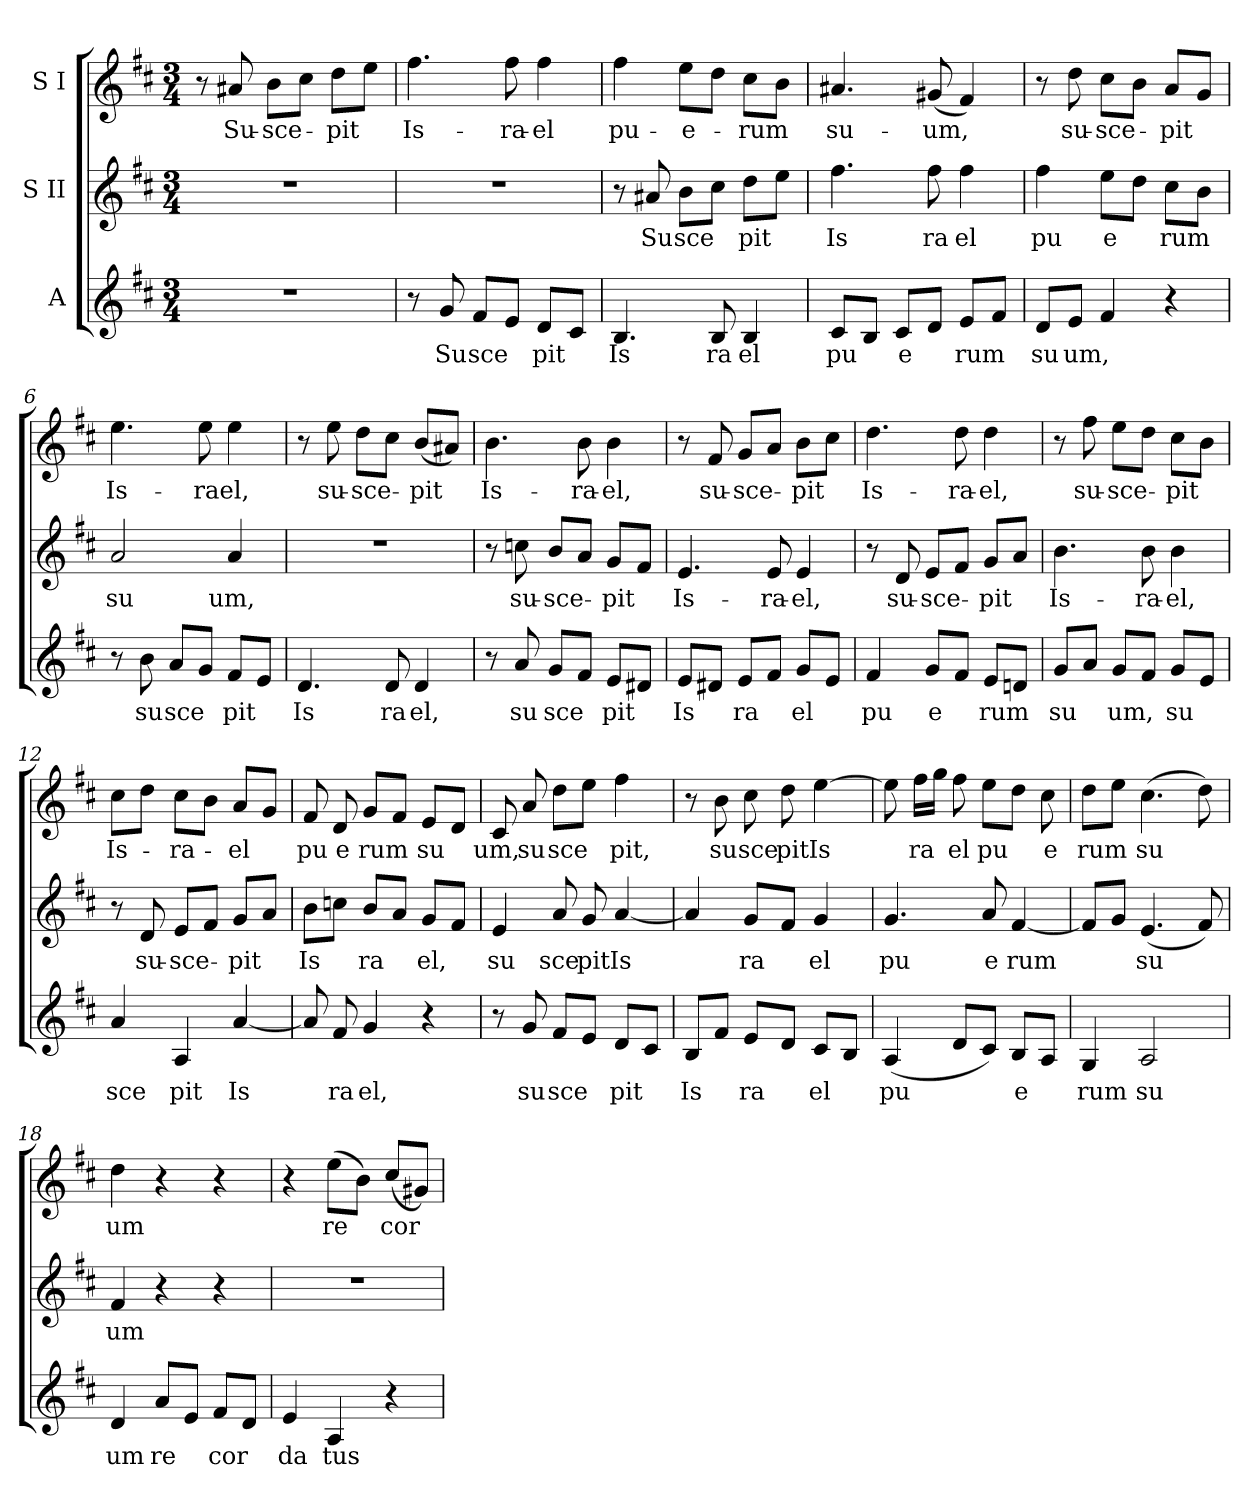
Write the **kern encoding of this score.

**kern	**text	**kern	**text	**kern	**text
*part3	*part3	*part2	*part2	*part1	*part1
*staff3	*staff3	*staff2	*staff2	*staff1	*staff1
*I"A	*	*I"S II	*	*I"S I	*
!!LO:PB:g=z
*stria5	*	*stria5	*	*stria5	*
*clefG2	*	*clefG2	*	*clefG2	*
*k[f#c#]	*	*k[f#c#]	*	*k[f#c#]	*
*D:	*	*D:	*	*D:	*
*M3/4	*	*M3/4	*	*M3/4	*
=1	=1	=1	=1	=1	=1
!LO:N:vis=1	!	!LO:N:vis=1	!	!	!
2.r	.	2.r	.	8r	.
!	!	!	!	!	!LO:LY:b:cj
.	.	.	.	8a#X/	Su-
!	!	!	!	!	!LO:LY:b
.	.	.	.	8b\L	-sce-
.	.	.	.	8cc#\J	.
!	!	!	!	!	!LO:LY:b
.	.	.	.	8dd\L	-pit
.	.	.	.	8ee\J	.
=2	=2	=2	=2	=2	=2
!	!	!LO:N:vis=1	!	!	!LO:LY:b:cj
8r	.	2.r	.	4.ff#\	Is-
!	!LO:LY:b:cj	!	!	!	!
8g/	Su	.	.	.	.
!	!LO:LY:b	!	!	!	!
8f#/L	sce	.	.	.	.
!	!	!	!	!	!LO:LY:b:cj
8e/J	.	.	.	8ff#\	-ra-
!	!LO:LY:b	!	!	!	!LO:LY:b:cj
8d/L	pit	.	.	4ff#\	-el
8c#/J	.	.	.	.	.
=3	=3	=3	=3	=3	=3
!	!LO:LY:b:cj	!	!	!	!LO:LY:b:cj
4.B/	Is	8r	.	4ff#\	pu-
!	!	!	!LO:LY:b:cj	!	!
.	.	8a#X/	Su	.	.
!	!	!	!LO:LY:b	!	!LO:LY:b:cj
.	.	8b\L	sce	8ee\L	-e-
!	!LO:LY:b:cj	!	!	!	!
8B/	ra	8cc#\J	.	8dd\J	.
!	!LO:LY:b:cj	!	!LO:LY:b	!	!LO:LY:b
4B/	el	8dd\L	pit	8cc#\L	-rum
.	.	8ee\J	.	8b\J	.
=4	=4	=4	=4	=4	=4
!	!LO:LY:b	!	!LO:LY:b:cj	!	!LO:LY:b:cj
8c#/L	pu	4.ff#\	Is	4.a#X/	su-
8B/J	.	.	.	.	.
!	!LO:LY:b:cj	!	!	!	!
8c#/L	e	.	.	.	.
!	!	!	!LO:LY:b:cj	!	!LO:LY:b
8d/J	.	8ff#\	ra	(<8g#X/	-um,
!	!LO:LY:b	!	!LO:LY:b:cj	!	!
8e/L	rum	4ff#\	el	4f#/)	.
8f#/J	.	.	.	.	.
=5	=5	=5	=5	=5	=5
!	!LO:LY:b:cj	!	!LO:LY:b:cj	!	!
8d/L	su	4ff#\	pu	8r	.
!	!LO:LY:b	!	!	!	!LO:LY:b:cj
8e/J	um,	.	.	8dd\	su-
!	!	!	!LO:LY:b:cj	!	!LO:LY:b
4f#/	.	8ee\L	e	8cc#\L	-sce-
.	.	8dd\J	.	8b\J	.
!	!	!	!LO:LY:b	!	!LO:LY:b
4r	.	8cc#\L	rum	8a/L	-pit
.	.	8b\J	.	8g/J	.
=6	=6	=6	=6	=6	=6
!	!	!	!LO:LY:b:cj	!	!LO:LY:b:cj
8r	.	2a/	su	4.ee\	Is-
!	!LO:LY:b:cj	!	!	!	!
8b\	su	.	.	.	.
!	!LO:LY:b	!	!	!	!
8a/L	sce	.	.	.	.
!	!	!	!	!	!LO:LY:b
8g/J	.	.	.	8ee\	-rael,
!	!LO:LY:b	!	!LO:LY:b:cj	!	!
8f#/L	pit	4a/	um,	4ee\	.
8e/J	.	.	.	.	.
!!LO:LB:g=z
=7	=7	=7	=7	=7	=7
!	!LO:LY:b:cj	!LO:N:vis=1	!	!	!
4.d/	Is	2.r	.	8r	.
!	!	!	!	!	!LO:LY:b:cj
.	.	.	.	8ee\	su-
!	!	!	!	!	!LO:LY:b
.	.	.	.	8dd\L	-sce-
!	!LO:LY:b:cj	!	!	!	!
8d/	ra	.	.	8cc#\J	.
!	!LO:LY:b:cj	!	!	!	!LO:LY:b
4d/	el,	.	.	(<8b/L	-pit
.	.	.	.	8a#X/J)	.
=8	=8	=8	=8	=8	=8
!	!	!	!	!	!LO:LY:b:cj
8r	.	8r	.	4.b\	Is-
!	!LO:LY:b:cj	!	!LO:LY:b:cj	!	!
8a/	su	8ccn\	su-	.	.
!	!LO:LY:b	!	!LO:LY:b	!	!
8g/L	sce	8b/L	-sce-	.	.
!	!	!	!	!	!LO:LY:b:cj
8f#/J	.	8a/J	.	8b\	-ra-
!	!LO:LY:b	!	!LO:LY:b	!	!LO:LY:b:cj
8e/L	pit	8g/L	-pit	4b\	-el,
8d#X/J	.	8f#/J	.	.	.
=9	=9	=9	=9	=9	=9
!	!LO:LY:b:cj	!	!LO:LY:b:cj	!	!
8e/L	Is	4.e/	Is-	8r	.
!	!	!	!	!	!LO:LY:b:cj
8d#X/J	.	.	.	8f#/	su-
!	!LO:LY:b:cj	!	!	!	!LO:LY:b
8e/L	ra	.	.	8g/L	-sce-
!	!	!	!LO:LY:b:cj	!	!
8f#/J	.	8e/	-ra-	8a/J	.
!	!LO:LY:b:cj	!	!LO:LY:b:cj	!	!LO:LY:b
8g/L	el	4e/	-el,	8b\L	-pit
8e/J	.	.	.	8cc#\J	.
=10	=10	=10	=10	=10	=10
!	!LO:LY:b:cj	!	!	!	!LO:LY:b:cj
4f#/	pu	8r	.	4.dd\	Is-
!	!	!	!LO:LY:b:cj	!	!
.	.	8d/	su-	.	.
!	!LO:LY:b:cj	!	!LO:LY:b	!	!
8g/L	e	8e/L	-sce-	.	.
!	!	!	!	!	!LO:LY:b:cj
8f#/J	.	8f#/J	.	8dd\	-ra-
!	!LO:LY:b	!	!LO:LY:b	!	!LO:LY:b:cj
8e/L	rum	8g/L	-pit	4dd\	-el,
8dn/J	.	8a/J	.	.	.
=11	=11	=11	=11	=11	=11
!	!LO:LY:b:cj	!	!LO:LY:b:cj	!	!
8g/L	su	4.b\	Is-	8r	.
!	!	!	!	!	!LO:LY:b:cj
8a/J	.	.	.	8ff#\	su-
!	!LO:LY:b	!	!	!	!LO:LY:b
8g/L	um,	.	.	8ee\L	-sce-
!	!	!	!LO:LY:b:cj	!	!
8f#/J	.	8b\	-ra-	8dd\J	.
!	!LO:LY:b:cj	!	!LO:LY:b:cj	!	!LO:LY:b
8g/L	su	4b\	-el,	8cc#\L	-pit
8e/J	.	.	.	8b\J	.
=12	=12	=12	=12	=12	=12
!	!LO:LY:b:cj	!	!	!	!LO:LY:b:cj
4a/	sce	8r	.	8cc#\L	Is-
!	!	!	!LO:LY:b:cj	!	!
.	.	8d/	su-	8dd\J	.
!	!LO:LY:b:cj	!	!LO:LY:b	!	!LO:LY:b:cj
4A/	pit	8e/L	-sce-	8cc#\L	-ra-
.	.	8f#/J	.	8b\J	.
!	!LO:LY:b:cj	!	!LO:LY:b	!	!LO:LY:b:cj
[>4a/	Is	8g/L	-pit	8a/L	-el
.	.	8a/J	.	8g/J	.
!!LO:LB:g=z
=13	=13	=13	=13	=13	=13
!	!	!	!LO:LY:b:cj	!	!LO:LY:b:cj
8a/]	.	8b\L	Is	8f#/	pu
!	!LO:LY:b:cj	!	!	!	!LO:LY:b:cj
8f#/	ra	8ccn\J	.	8d/	e
!	!LO:LY:b:cj	!	!LO:LY:b:cj	!	!LO:LY:b
4g/	el,	8b/L	ra	8g/L	rum
.	.	8a/J	.	8f#/J	.
!	!	!	!LO:LY:b:cj	!	!LO:LY:b:cj
4r	.	8g/L	el,	8e/L	su
.	.	8f#/J	.	8d/J	.
=14	=14	=14	=14	=14	=14
!	!	!	!LO:LY:b:cj	!	!LO:LY:b:cj
8r	.	4e/	su	8c#/	um,
!	!LO:LY:b:cj	!	!	!	!LO:LY:b:cj
8g/	su	.	.	8a/	su
!	!LO:LY:b	!	!LO:LY:b:cj	!	!LO:LY:b
8f#/L	sce	8a/	sce	8dd\L	sce
!	!	!	!LO:LY:b:cj	!	!
8e/J	.	8g/	pit	8ee\J	.
!	!LO:LY:b	!	!LO:LY:b:cj	!	!LO:LY:b:cj
8d/L	pit	[<4a/	Is	4ff#\	pit,
8c#/J	.	.	.	.	.
=15	=15	=15	=15	=15	=15
!	!LO:LY:b:cj	!	!	!	!
8B/L	Is	4a/]	.	8r	.
!	!	!	!	!	!LO:LY:b:cj
8f#/J	.	.	.	8b\	su
!	!LO:LY:b:cj	!	!LO:LY:b:cj	!	!LO:LY:b:cj
8e/L	ra	8g/L	ra	8cc#\	sce
!	!	!	!	!	!LO:LY:b:cj
8d/J	.	8f#/J	.	8dd\	pit
!	!LO:LY:b:cj	!	!LO:LY:b:cj	!	!LO:LY:b:cj
8c#/L	el	4g/	el	[>4ee\	Is
8B/J	.	.	.	.	.
=16	=16	=16	=16	=16	=16
!	!LO:LY:b	!	!LO:LY:b:cj	!	!
(<4A/	pu	4.g/	pu	8ee\]	.
!	!	!	!	!	!LO:LY:b:cj
.	.	.	.	16ff#\L	ra
.	.	.	.	16gg\J	.
!	!	!	!	!	!LO:LY:b:cj
8d/L	.	.	.	8ff#\	el
!	!	!	!LO:LY:b:cj	!	!LO:LY:b
8c#/J)	.	8a/	e	8ee\L	pu
!	!LO:LY:b:cj	!	!LO:LY:b	!	!
8B/L	e	[<4f#/	rum	8dd\J	.
!	!	!	!	!	!LO:LY:b:cj
8A/J	.	.	.	8cc#\	e
=17	=17	=17	=17	=17	=17
!	!LO:LY:b:cj	!	!	!	!LO:LY:b
4G/	rum	8f#/L]	.	8dd\L	rum
.	.	8g/J	.	8ee\J	.
!	!LO:LY:b:cj	!	!LO:LY:b:cj	!	!LO:LY:b:cj
2A/	su	(<4.e/	su	(>4.cc#\	su
.	.	8f#/)	.	8dd\)	.
=18	=18	=18	=18	=18	=18
!	!LO:LY:b:cj	!	!LO:LY:b:cj	!	!LO:LY:b:cj
4d/	um	4f#/	um	4dd\	um
!	!LO:LY:b:cj	!	!	!	!
8a/L	re	4r	.	4r	.
8e/J	.	.	.	.	.
!	!LO:LY:b	!	!	!	!
8f#/L	cor	4r	.	4r	.
8d/J	.	.	.	.	.
!!LO:LB:g=z
=19	=19	=19	=19	=19	=19
!	!LO:LY:b:cj	!LO:N:vis=1	!	!	!
4e/	da	2.r	.	4r	.
!	!LO:LY:b:cj	!	!	!	!LO:LY:b:cj
4A/	tus	.	.	(>8ee\L	re
.	.	.	.	8b\J)	.
!	!	!	!	!	!LO:LY:b
4r	.	.	.	(<8cc#/L	cor
.	.	.	.	8g#X/J)	.
=	=	=	=	=	=
*-	*-	*-	*-	*-	*-
